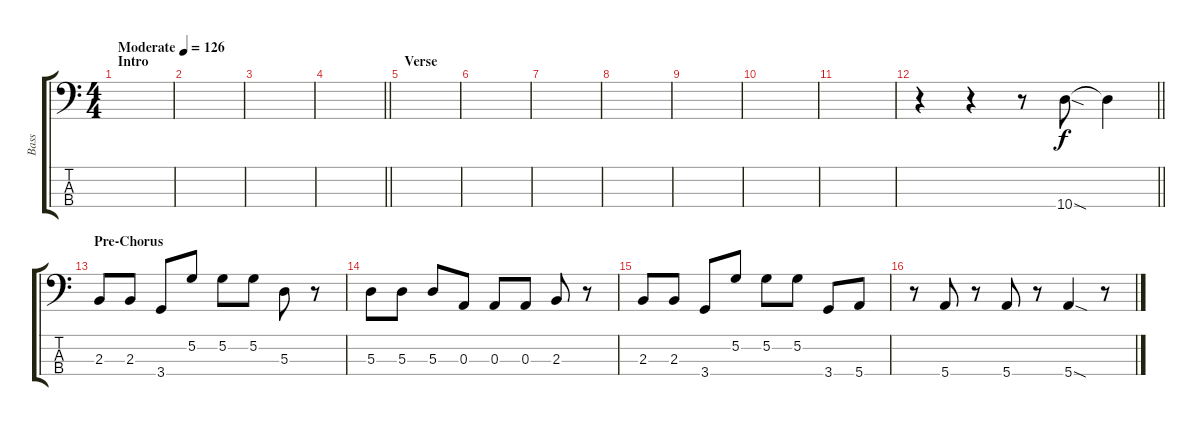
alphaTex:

\track ("Bass" "Bass") {instrument electricbassfinger}
\staff {score tabs}
\tuning (G2 D2 A1 E1) {hide}
\ts (4 4)
\section ("" "Intro")
\tempo (126 "Moderate")
\clef f4
\ks c
|
|
|
\barLineRight lightlight
|
\section ("" "Verse")
|
|
|
|
|
|
|
\barLineRight lightlight
r.4 r.4 r.8 10.4{sod}.8 10.4{t}.4 |
\section ("" "Pre-Chorus")
2.3.8 2.3.8 3.4.8 5.2.8 5.2.8 5.2.8 5.3.8 r.8 |
5.3.8 5.3.8 5.3.8 0.3.8 0.3.8 0.3.8 2.3.8 r.8 |
2.3.8 2.3.8 3.4.8 5.2.8 5.2.8 5.2.8 3.4.8 5.4.8 |
r.8 5.4.8 r.8 5.4.8 r.8 5.4{sod}.4 r.8
